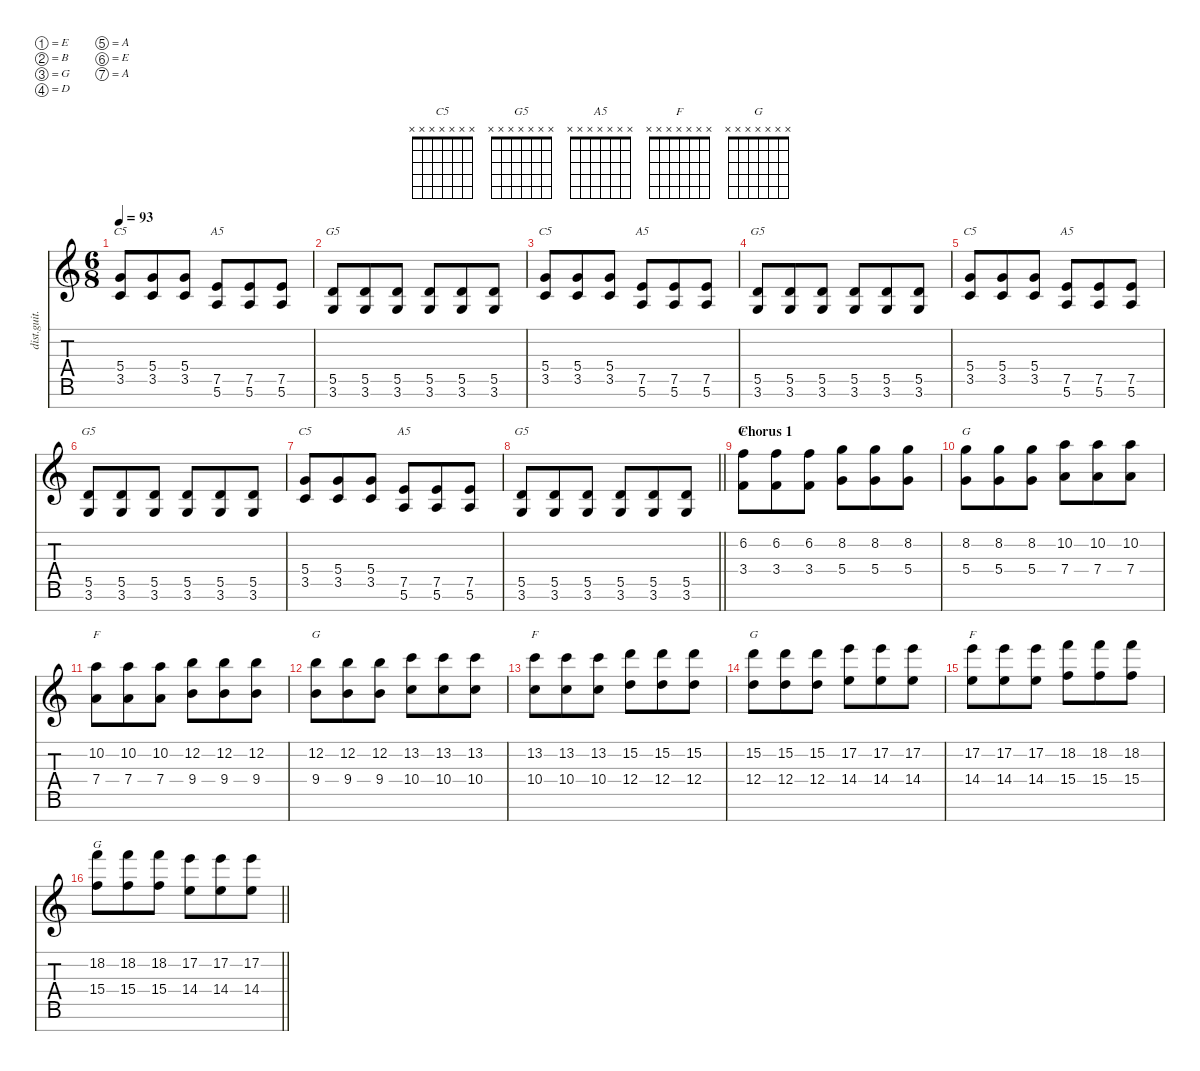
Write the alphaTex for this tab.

\defaultSystemsLayout 4
\hideDynamics
\bracketExtendMode nobrackets
\otherSystemsTrackNameOrientation horizontal
\track ("Guitar 3" "dist.guit.") {instrument distortionguitar}
\staff {score tabs}
\tuning (E4 B3 G3 D3 A2 E2 A1)
\chord ("C5" x x x x x x x)
\chord ("G5" x x x x x x x)
\chord ("A5" x x x x x x x)
\chord ("F" x x x x x x x)
\chord ("G" x x x x x x x)
\ts (6 8)
\tempo 93
\clef g2
\ks c
(5.4 3.5).8{ch "C5" dy f beam Up} (5.4 3.5).8{beam Up} (5.4 3.5).8{beam Up} (7.5 5.6).8{ch "A5" beam Up} (7.5 5.6).8{beam Up} (7.5 5.6).8{beam Up} |
(5.5 3.6).8{ch "G5" beam Up} (5.5 3.6).8{beam Up} (5.5 3.6).8{beam Up} (5.5 3.6).8{beam Up} (5.5 3.6).8{beam Up} (5.5 3.6).8{beam Up} |
(5.4 3.5).8{ch "C5" beam Up} (5.4 3.5).8{beam Up} (5.4 3.5).8{beam Up} (7.5 5.6).8{ch "A5" beam Up} (7.5 5.6).8{beam Up} (7.5 5.6).8{beam Up} |
(5.5 3.6).8{ch "G5" beam Up} (5.5 3.6).8{beam Up} (5.5 3.6).8{beam Up} (5.5 3.6).8{beam Up} (5.5 3.6).8{beam Up} (5.5 3.6).8{beam Up} |
(5.4 3.5).8{ch "C5" beam Up} (5.4 3.5).8{beam Up} (5.4 3.5).8{beam Up} (7.5 5.6).8{ch "A5" beam Up} (7.5 5.6).8{beam Up} (7.5 5.6).8{beam Up} |
(5.5 3.6).8{ch "G5" beam Up} (5.5 3.6).8{beam Up} (5.5 3.6).8{beam Up} (5.5 3.6).8{beam Up} (5.5 3.6).8{beam Up} (5.5 3.6).8{beam Up} |
(5.4 3.5).8{ch "C5" beam Up} (5.4 3.5).8{beam Up} (5.4 3.5).8{beam Up} (7.5 5.6).8{ch "A5" beam Up} (7.5 5.6).8{beam Up} (7.5 5.6).8{beam Up} |
\barLineRight lightlight
(5.5 3.6).8{ch "G5" beam Up} (5.5 3.6).8{beam Up} (5.5 3.6).8{beam Up} (5.5 3.6).8{beam Up} (5.5 3.6).8{beam Up} (5.5 3.6).8{beam Up} |
\section ("" "Chorus 1")
(6.2 3.4).8{ch "F" beam Down} (6.2 3.4).8{beam Down} (6.2 3.4).8{beam Down} (8.2 5.4).8{beam Down} (8.2 5.4).8{beam Down} (8.2 5.4).8{beam Down} |
(8.2 5.4).8{ch "G" beam Down} (8.2 5.4).8{beam Down} (8.2 5.4).8{beam Down} (10.2 7.4).8{beam Down} (10.2 7.4).8{beam Down} (10.2 7.4).8{beam Down} |
(10.2 7.4).8{ch "F" beam Down} (10.2 7.4).8{beam Down} (10.2 7.4).8{beam Down} (12.2 9.4).8{beam Down} (12.2 9.4).8{beam Down} (12.2 9.4).8{beam Down} |
(12.2 9.4).8{ch "G" beam Down} (12.2 9.4).8{beam Down} (12.2 9.4).8{beam Down} (13.2 10.4).8{beam Down} (13.2 10.4).8{beam Down} (13.2 10.4).8{beam Down} |
(13.2 10.4).8{ch "F" beam Down} (13.2 10.4).8{beam Down} (13.2 10.4).8{beam Down} (15.2 12.4).8{beam Down} (15.2 12.4).8{beam Down} (15.2 12.4).8{beam Down} |
(15.2 12.4).8{ch "G" beam Down} (15.2 12.4).8{beam Down} (15.2 12.4).8{beam Down} (17.2 14.4).8{beam Down} (17.2 14.4).8{beam Down} (17.2 14.4).8{beam Down} |
(17.2 14.4).8{ch "F" beam Down} (17.2 14.4).8{beam Down} (17.2 14.4).8{beam Down} (18.2 15.4).8{beam Down} (18.2 15.4).8{beam Down} (18.2 15.4).8{beam Down} |
\barLineRight lightlight
(18.2 15.4).8{ch "G" beam Down} (18.2 15.4).8{beam Down} (18.2 15.4).8{beam Down} (17.2 14.4).8{beam Down} (17.2 14.4).8{beam Down} (17.2 14.4).8{beam Down}
